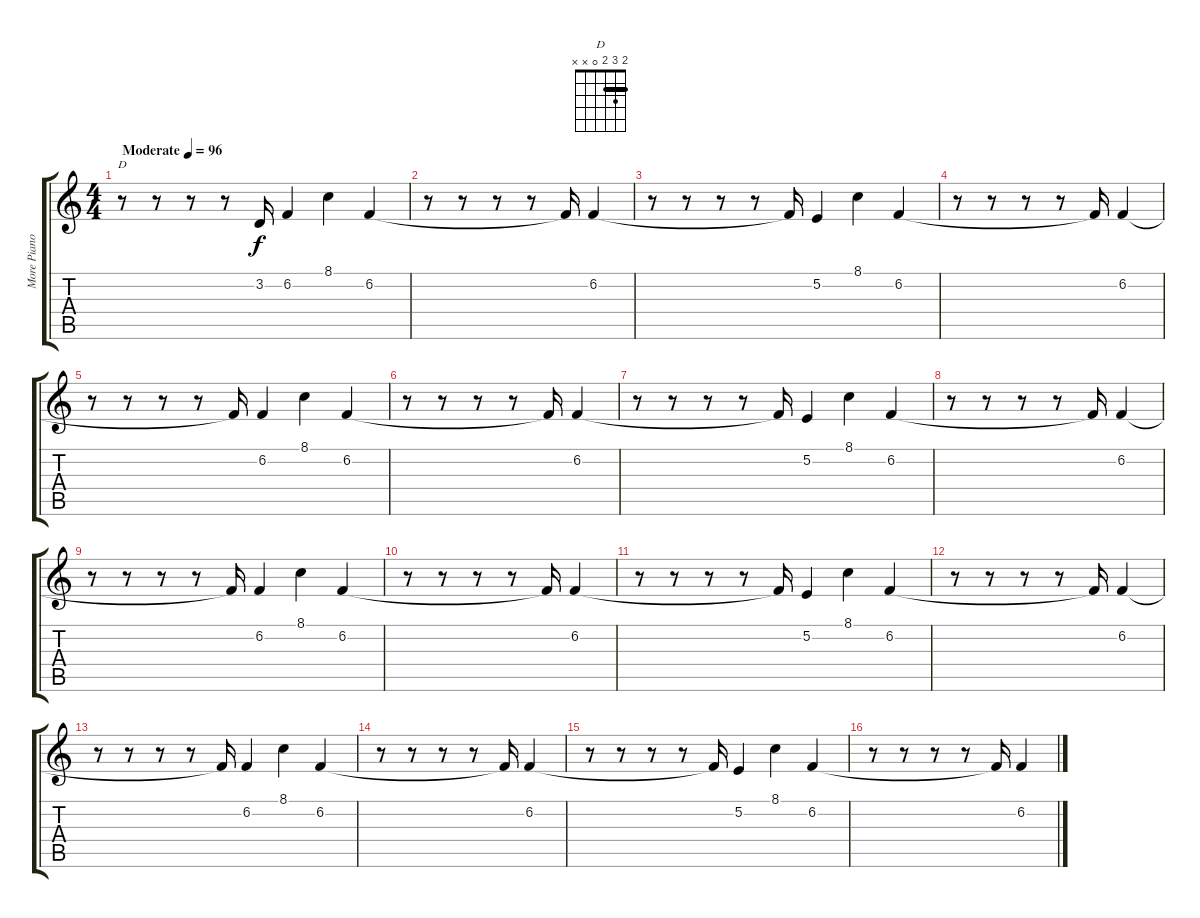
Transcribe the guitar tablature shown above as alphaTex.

\track ("More Piano" "More Piano") {instrument acousticgrandpiano}
\staff {score tabs}
\tuning (E4 B3 G3 D3 A2 E2) {hide}
\chord ("D" 2 3 2 0 x x) {barre 2}
\ts (4 4)
\tempo (96 "Moderate")
\clef g2
\ks c
r.8{ch "D" dy f instrument acousticgrandpiano} r.8 r.8 r.8 3.2.16 6.2.4 8.1.4 6.2.4 |
r.8 r.8 r.8 r.8 6.2{t}.16 6.2.4 |
r.8 r.8 r.8 r.8 6.2{t}.16 5.2.4 8.1.4 6.2.4 |
r.8 r.8 r.8 r.8 6.2{t}.16 6.2.4 |
r.8 r.8 r.8 r.8 6.2{t}.16 6.2.4 8.1.4 6.2.4 |
r.8 r.8 r.8 r.8 6.2{t}.16 6.2.4 |
r.8 r.8 r.8 r.8 6.2{t}.16 5.2.4 8.1.4 6.2.4 |
r.8 r.8 r.8 r.8 6.2{t}.16 6.2.4 |
r.8 r.8 r.8 r.8 6.2{t}.16 6.2.4 8.1.4 6.2.4 |
r.8 r.8 r.8 r.8 6.2{t}.16 6.2.4 |
r.8 r.8 r.8 r.8 6.2{t}.16 5.2.4 8.1.4 6.2.4 |
r.8 r.8 r.8 r.8 6.2{t}.16 6.2.4 |
r.8 r.8 r.8 r.8 6.2{t}.16 6.2.4 8.1.4 6.2.4 |
r.8 r.8 r.8 r.8 6.2{t}.16 6.2.4 |
r.8 r.8 r.8 r.8 6.2{t}.16 5.2.4 8.1.4 6.2.4 |
r.8 r.8 r.8 r.8 6.2{t}.16 6.2.4
